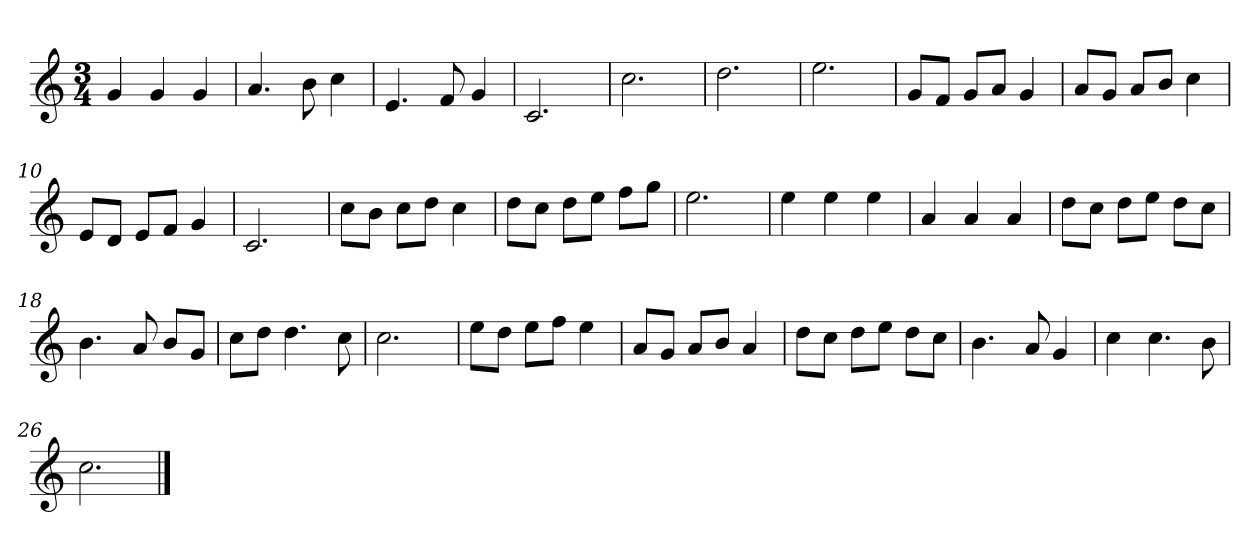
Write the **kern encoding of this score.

**kern
*part1
*staff1
*k[]
*M3/4
*MM120
=1
4g
4g
4g
=2
4.a
8b
4cc
=3
4.e
8f
4g
=4
2.c
=5
2.cc
=6
2.dd
=7
2.ee
=8
8gL
8fJ
8gL
8aJ
4g
=9
8aL
8gJ
8aL
8bJ
4cc
=10
8eL
8dJ
8eL
8fJ
4g
=11
2.c
=12
8ccL
8bJ
8ccL
8ddJ
4cc
=13
8ddL
8ccJ
8ddL
8eeJ
8ffL
8ggJ
=14
2.ee
=15
4ee
4ee
4ee
=16
4a
4a
4a
=17
8ddL
8ccJ
8ddL
8eeJ
8ddL
8ccJ
=18
4.b
8a
8bL
8gJ
=19
8ccL
8ddJ
4.dd
8cc
=20
2.cc
=21
8eeL
8ddJ
8eeL
8ffJ
4ee
=22
8aL
8gJ
8aL
8bJ
4a
=23
8ddL
8ccJ
8ddL
8eeJ
8ddL
8ccJ
=24
4.b
8a
4g
=25
4cc
4.cc
8b
=26
2.cc
==
*-
